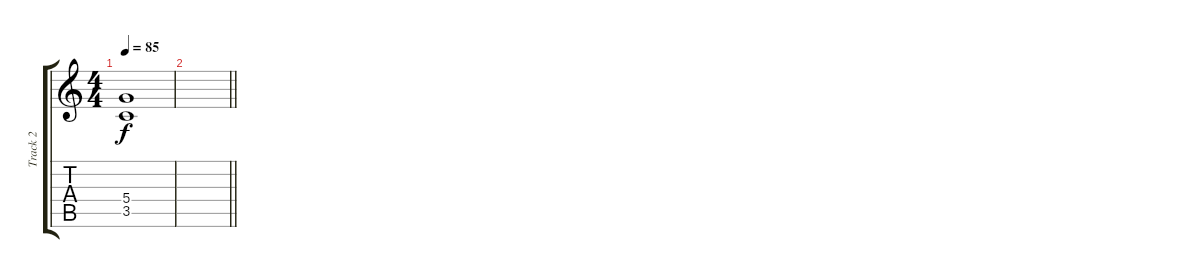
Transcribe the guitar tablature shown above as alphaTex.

\track ("Track 2" "Track 2") {instrument electricguitarjazz}
\staff {score tabs}
\tuning (E4 B3 G3 D3 A2 E2) {hide}
\ts (4 4)
\tempo 85
\clef g2
\ks c
(5.4 3.5).1{dy f} |
\barLineRight lightlight
